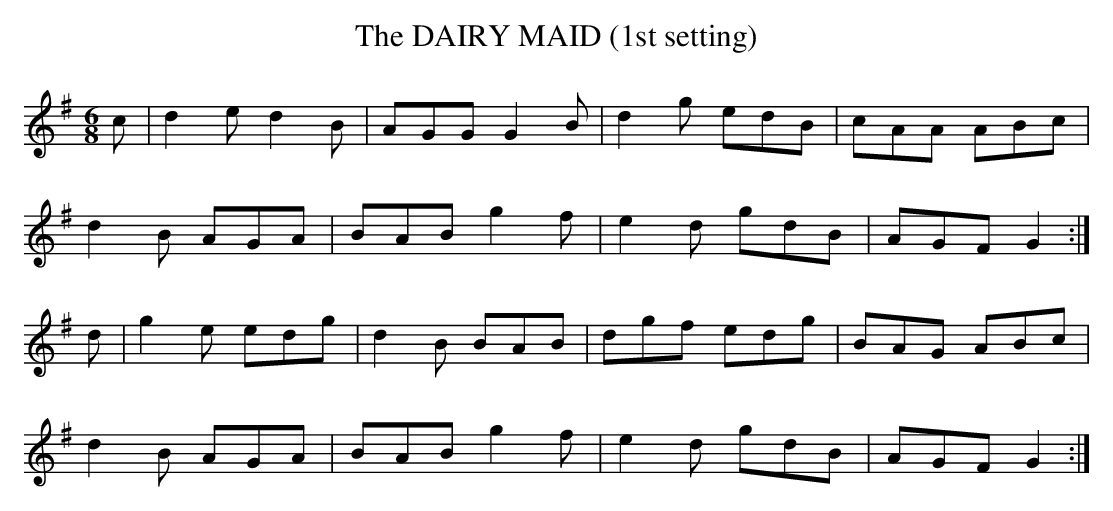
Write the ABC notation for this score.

X:1
T:DAIRY MAID (1st setting), The
M:6/8
L:1/8
K:G % source key = F
c|d2e d2B|AGG G2B|d2g edB|cAA ABc|
d2B AGA|BAB g2f|e2d gdB|AGF G2:|
d|g2e edg|d2B BAB|dgf edg|BAG ABc|
d2B AGA|BAB g2f|e2d gdB|AGF G2:|
